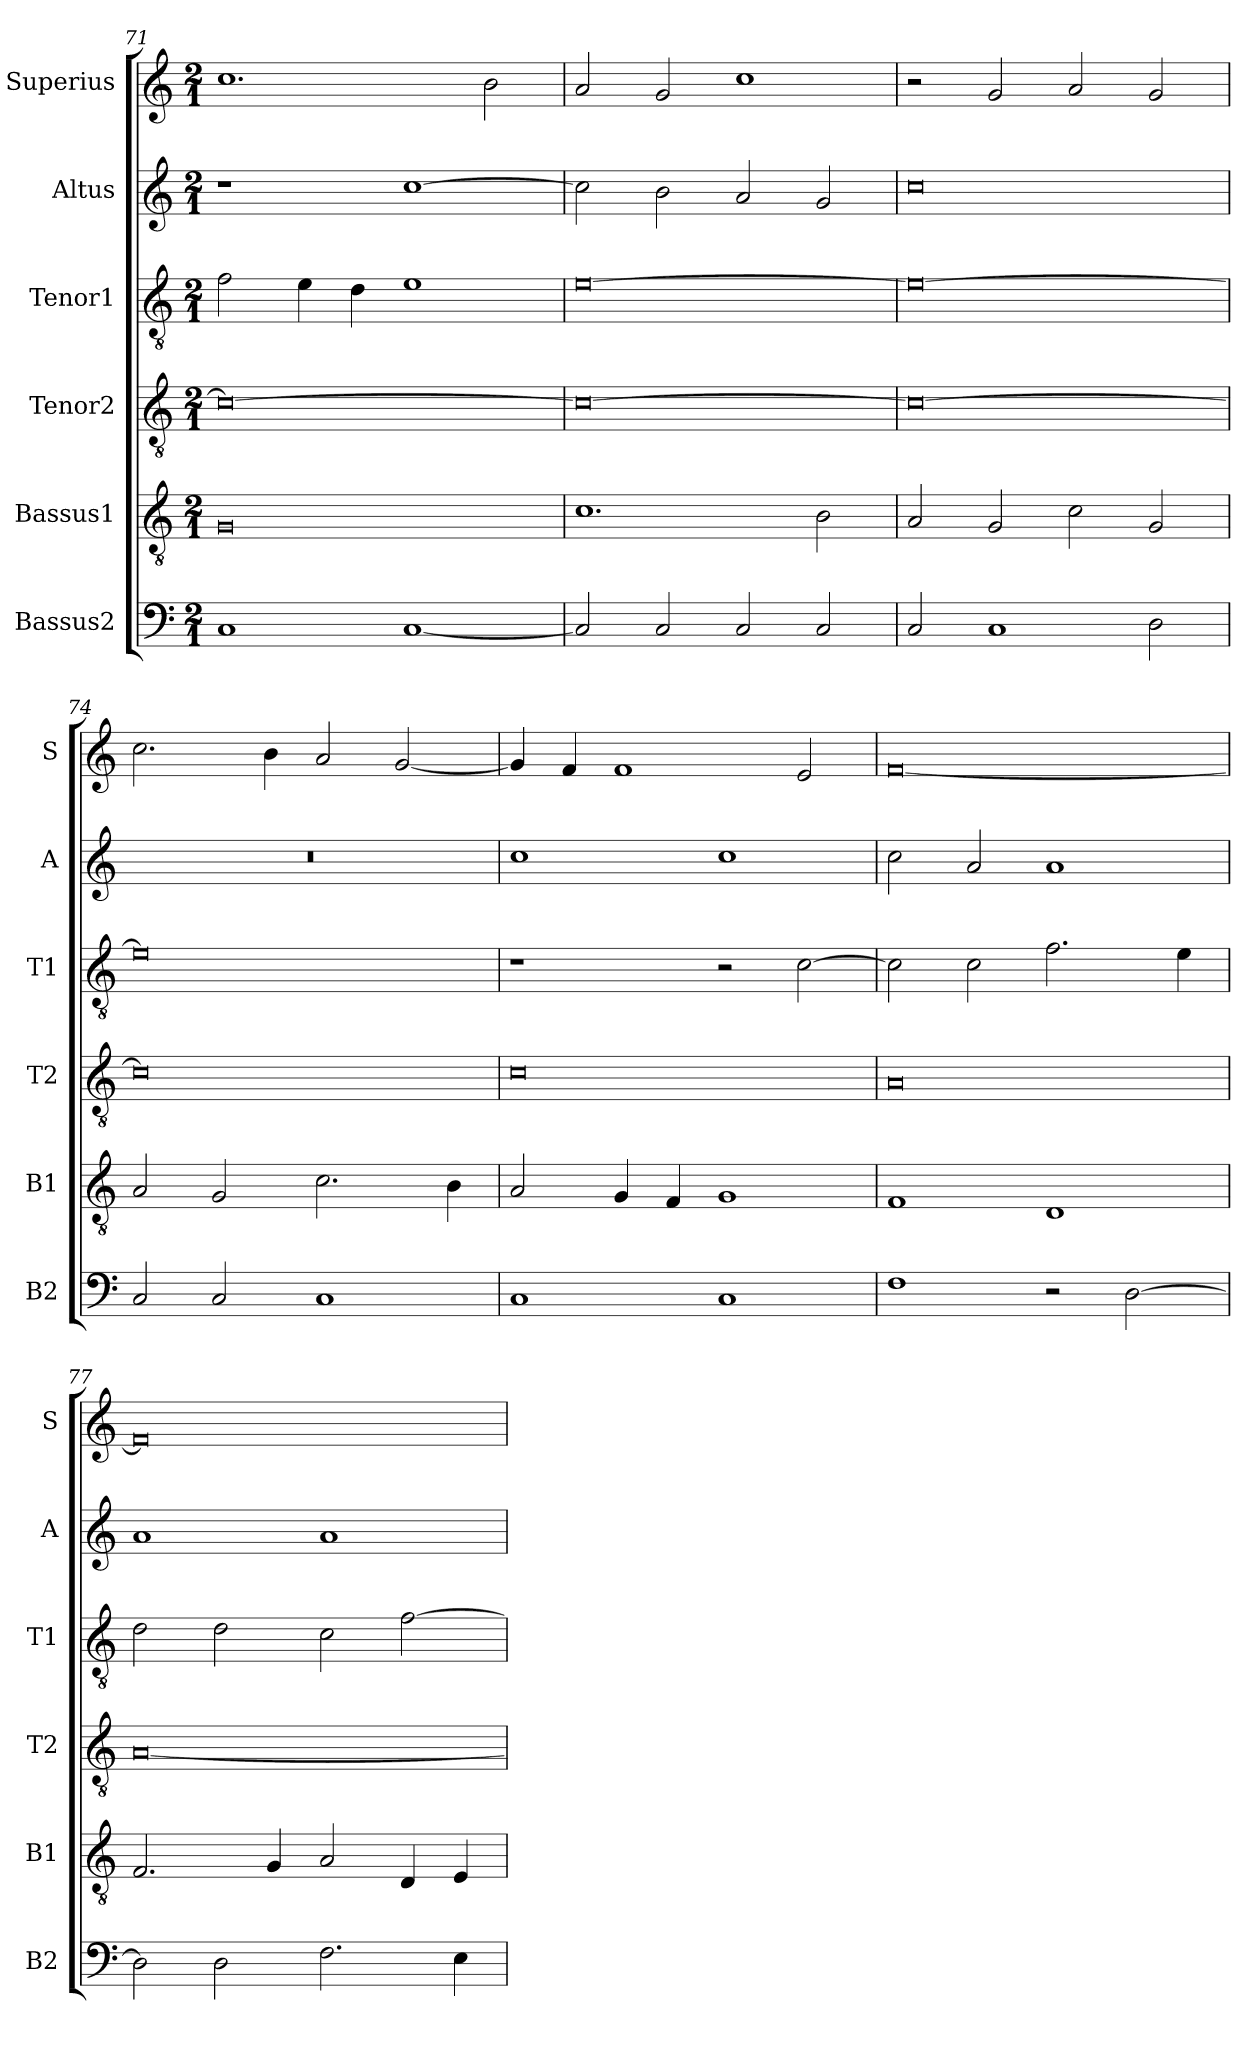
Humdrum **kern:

**kern	**kern	**kern	**kern	**kern	**kern
*part6	*part5	*part4	*part3	*part2	*part1
*staff6	*staff5	*staff4	*staff3	*staff2	*staff1
*I"Bassus2	*I"Bassus1	*I"Tenor2	*I"Tenor1	*I"Altus	*I"Superius
*I'B2	*I'B1	*I'T2	*I'T1	*I'A	*I'S
*clefF4	*clefGv2	*clefGv2	*clefGv2	*clefG2	*clefG2
*k[]	*k[]	*k[]	*k[]	*k[]	*k[]
*M2/1	*M2/1	*M2/1	*M2/1	*M2/1	*M2/1
=71	=71	=71	=71	=71	=71
1C	0G	0c_	2f\	1r	1.cc
.	.	.	4e\	.	.
.	.	.	4d\	.	.
[1C	.	.	1e	[1cc	.
.	.	.	.	.	2b\
=72	=72	=72	=72	=72	=72
2C/]	1.c	0c_	[0e	2cc\]	2a/
2C/	.	.	.	2b\	2g/
2C/	.	.	.	2a/	1cc
2C/	2B\	.	.	2g/	.
=73	=73	=73	=73	=73	=73
2C/	2A/	0c_	0e_	0cc	2r
1C	2G/	.	.	.	2g/
.	2c\	.	.	.	2a/
2D\	2G/	.	.	.	2g/
=74	=74	=74	=74	=74	=74
2C/	2A/	0c]	0e]	0r	2.cc\
2C/	2G/	.	.	.	.
.	.	.	.	.	4b\
1C	2.c\	.	.	.	2a/
.	.	.	.	.	[2g/
.	4B\	.	.	.	.
=75	=75	=75	=75	=75	=75
1C	2A/	0c	1r	1cc	4g/]
.	.	.	.	.	4f/
.	4G/	.	.	.	1f
.	4F/	.	.	.	.
1C	1G	.	2r	1cc	.
.	.	.	[2c\	.	2e/
=76	=76	=76	=76	=76	=76
1F	1F	0A	2c\]	2cc\	[0f
.	.	.	2c\	2a/	.
2r	1D	.	2.f\	1a	.
[2D\	.	.	.	.	.
.	.	.	4e\	.	.
=77	=77	=77	=77	=77	=77
2D\]	2.F/	[0A	2d\	1a	0f]
2D\	.	.	2d\	.	.
.	4G/	.	.	.	.
2.F\	2A/	.	2c\	1a	.
.	4D/	.	[2f\	.	.
4E\	4E/	.	.	.	.
=	=	=	=	=	=
*-	*-	*-	*-	*-	*-
